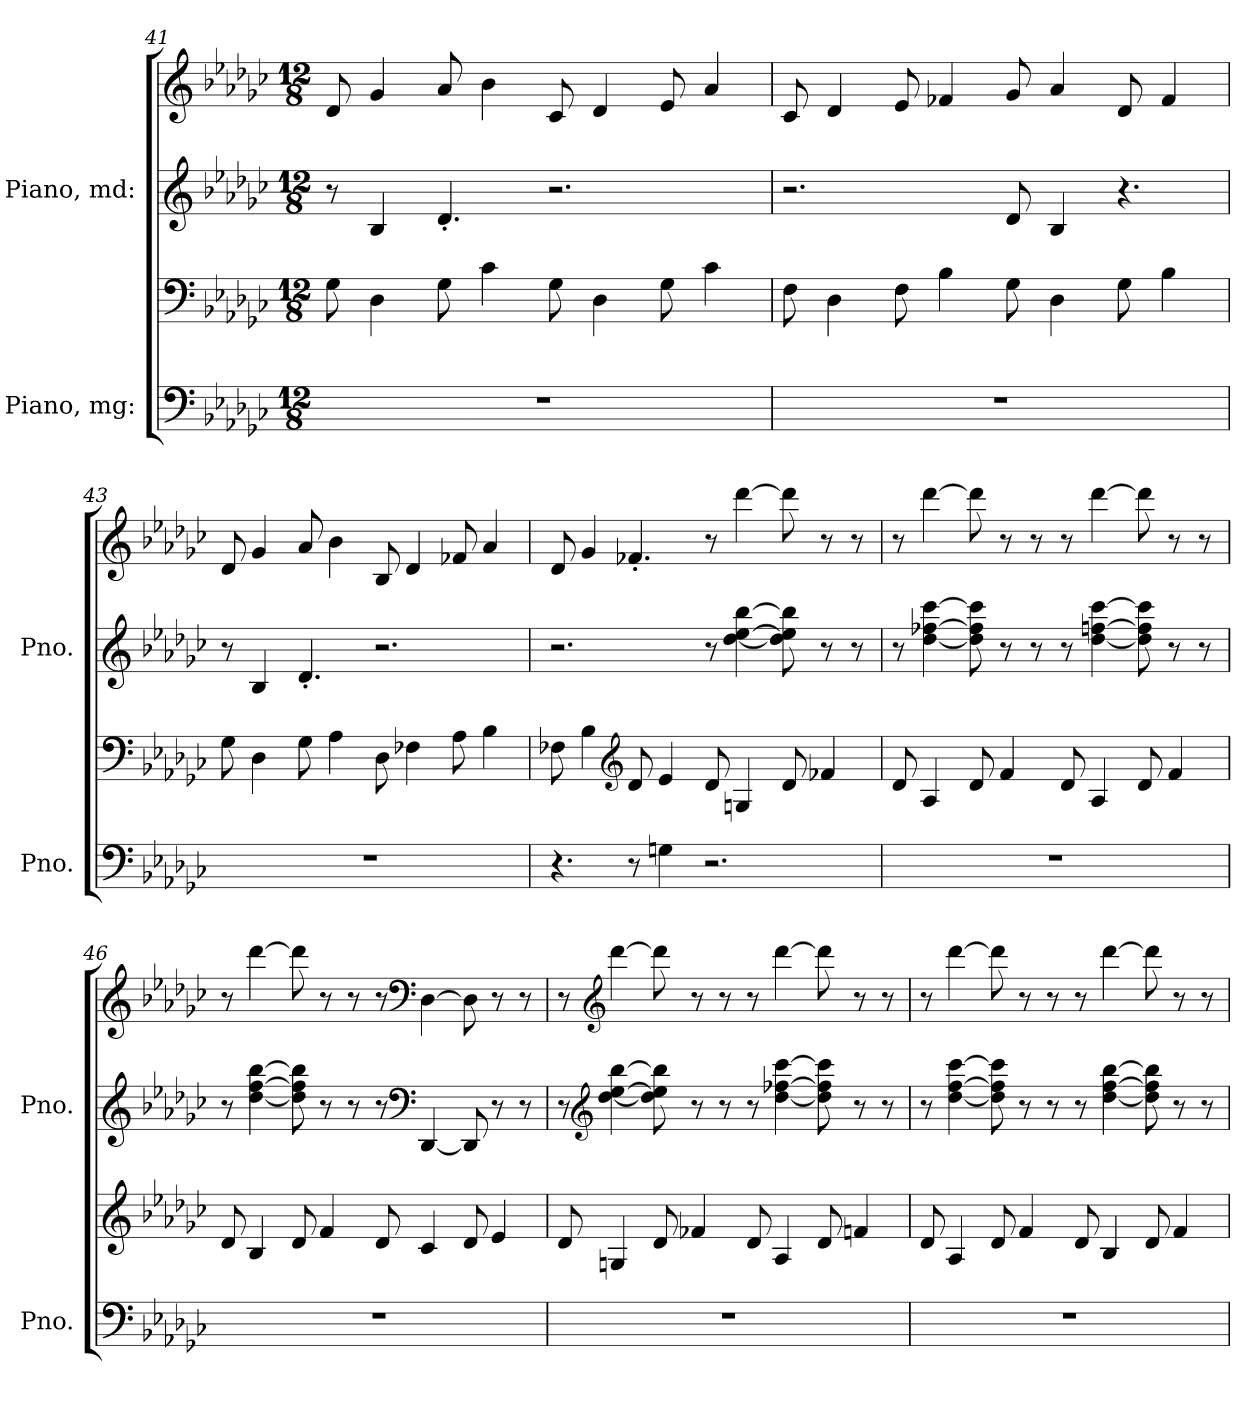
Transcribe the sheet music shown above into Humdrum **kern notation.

**kern	**kern	**kern	**kern
*part2	*part2	*part1	*part1
*staff4	*staff3	*staff2	*staff1
*I"Piano, mg:	*	*I"Piano, md:	*
*I'Pno.	*	*I'Pno.	*
*clefF4	*clefF4	*clefG2	*clefG2
*k[b-e-a-d-g-c-]	*k[b-e-a-d-g-c-]	*k[b-e-a-d-g-c-]	*k[b-e-a-d-g-c-]
*M12/8	*M12/8	*M12/8	*M12/8
=41	=41	=41	=41
1.r	8G-\	8r	8d-/
.	4D-\	4B-/	4g-/
.	8G-\	4.d-'/	8a-/
.	4c-\	.	4b-\
.	8G-\	2.r	8c-/
.	4D-\	.	4d-/
.	8G-\	.	8e-/
.	4c-\	.	4a-/
=42	=42	=42	=42
1.r	8F\	2.r	8c-/
.	4D-\	.	4d-/
.	8F\	.	8e-/
.	4B-\	.	4f-X/
.	8G-\	8d-/	8g-/
.	4D-\	4B-/	4a-/
.	8G-\	4.r	8d-/
.	4B-\	.	4f-/
!!LO:PB:g=z
=43	=43	=43	=43
1.r	8G-\	8r	8d-/
.	4D-\	4B-/	4g-/
.	8G-\	4.d-'/	8a-/
.	4A-\	.	4b-\
.	8D-\	2.r	8B-/
.	4F-X\	.	4d-/
.	8A-\	.	8f-X/
.	4B-\	.	4a-/
=44	=44	=44	=44
4.r	8F-X\	2.r	8d-/
.	4B-\	.	4g-/
*	*clefG2	*	*
8r	8d-/	.	4.f-X'/
4Gn\	4e-/	.	.
2.r	8d-/	8r	8r
.	4Gn/	[4dd-\ [4ee-\ [4bb-\	[4ddd-\
.	8d-/	8dd-\] 8ee-\] 8bb-\]	8ddd-\]
.	4f-X/	8r	8r
.	.	8r	8r
=45	=45	=45	=45
1.r	8d-/	8r	8r
.	4A-/	[4dd-\ [4ff-X\ [4ccc-\	[4ddd-\
.	8d-/	8dd-\] 8ff-\] 8ccc-\]	8ddd-\]
.	4f/	8r	8r
.	.	8r	8r
.	8d-/	8r	8r
.	4A-/	[4dd-\ [4ffn\ [4ccc-\	[4ddd-\
.	8d-/	8dd-\] 8ff\] 8ccc-\]	8ddd-\]
.	4f/	8r	8r
.	.	8r	8r
!!LO:LB:g=z
=46	=46	=46	=46
1.r	8d-/	8r	8r
.	4B-/	[4dd-\ [4ff\ [4bb-\	[4ddd-\
.	8d-/	8dd-\] 8ff\] 8bb-\]	8ddd-\]
.	4f/	8r	8r
.	.	8r	8r
.	8d-/	8r	8r
*	*	*clefF4	*clefF4
.	4c-/	[4DD-/	[4D-\
.	8d-/	8DD-/]	8D-\]
.	4e-/	8r	8r
.	.	8r	8r
=47	=47	=47	=47
1.r	8d-/	8r	8r
*	*	*clefG2	*clefG2
.	4Gn/	[4dd-\ [4ee-\ [4bb-\	[4ddd-\
.	8d-/	8dd-\] 8ee-\] 8bb-\]	8ddd-\]
.	4f-X/	8r	8r
.	.	8r	8r
.	8d-/	8r	8r
.	4A-/	[4dd-\ [4ff-X\ [4ccc-\	[4ddd-\
.	8d-/	8dd-\] 8ff-\] 8ccc-\]	8ddd-\]
.	4fn/	8r	8r
.	.	8r	8r
!!LO:LB:g=z
=48	=48	=48	=48
1.r	8d-/	8r	8r
.	4A-/	[4dd-\ [4ff\ [4ccc-\	[4ddd-\
.	8d-/	8dd-\] 8ff\] 8ccc-\]	8ddd-\]
.	4f/	8r	8r
.	.	8r	8r
.	8d-/	8r	8r
.	4B-/	[4dd-\ [4ff\ [4bb-\	[4ddd-\
.	8d-/	8dd-\] 8ff\] 8bb-\]	8ddd-\]
.	4f/	8r	8r
.	.	8r	8r
=	=	=	=
*-	*-	*-	*-
